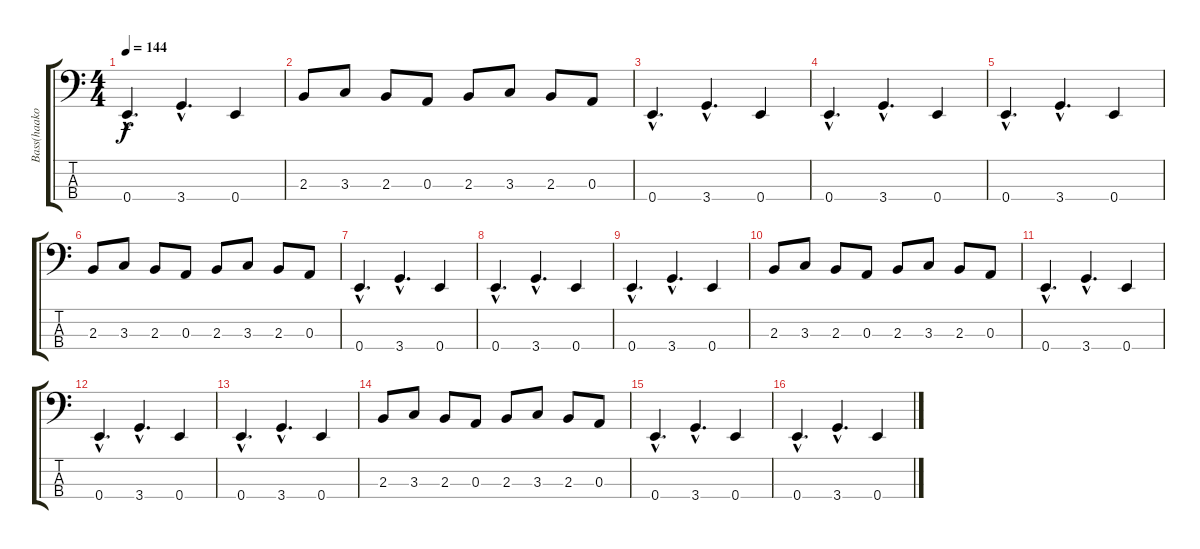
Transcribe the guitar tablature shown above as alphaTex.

\track ("Bass(haakon)" "Bass(haako") {instrument electricbasspick}
\staff {score tabs}
\tuning (G2 D2 A1 E1) {hide}
\ts (4 4)
\tempo 144
\clef f4
\ks c
0.4{hac}.4{d dy f} 3.4{hac}.4{d} 0.4.4 |
2.3.8 3.3.8 2.3.8 0.3.8 2.3.8 3.3.8 2.3.8 0.3.8 |
0.4{hac}.4{d} 3.4{hac}.4{d} 0.4.4 |
0.4{hac}.4{d} 3.4{hac}.4{d} 0.4.4 |
0.4{hac}.4{d} 3.4{hac}.4{d} 0.4.4 |
2.3.8 3.3.8 2.3.8 0.3.8 2.3.8 3.3.8 2.3.8 0.3.8 |
0.4{hac}.4{d} 3.4{hac}.4{d} 0.4.4 |
0.4{hac}.4{d} 3.4{hac}.4{d} 0.4.4 |
0.4{hac}.4{d} 3.4{hac}.4{d} 0.4.4 |
2.3.8 3.3.8 2.3.8 0.3.8 2.3.8 3.3.8 2.3.8 0.3.8 |
0.4{hac}.4{d} 3.4{hac}.4{d} 0.4.4 |
0.4{hac}.4{d} 3.4{hac}.4{d} 0.4.4 |
0.4{hac}.4{d} 3.4{hac}.4{d} 0.4.4 |
2.3.8 3.3.8 2.3.8 0.3.8 2.3.8 3.3.8 2.3.8 0.3.8 |
0.4{hac}.4{d} 3.4{hac}.4{d} 0.4.4 |
0.4{hac}.4{d} 3.4{hac}.4{d} 0.4.4
